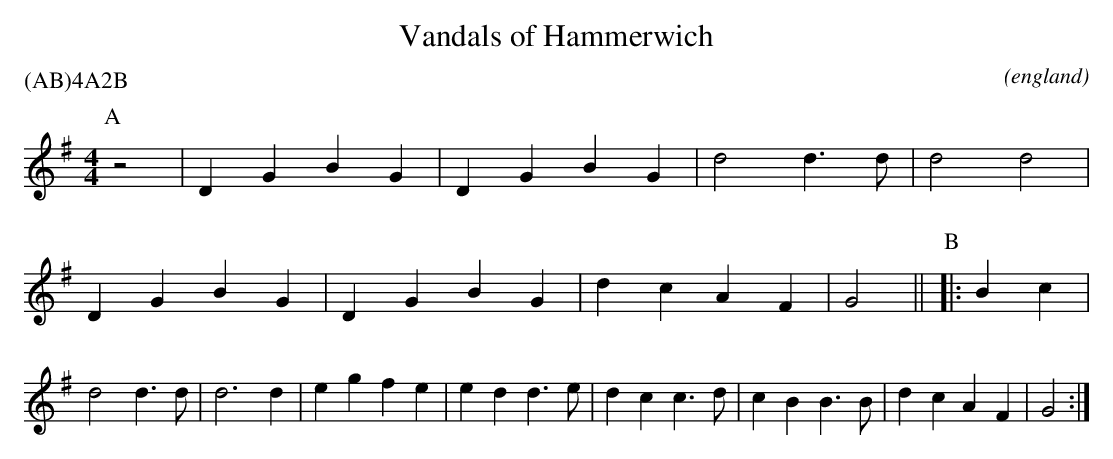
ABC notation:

X:1
T:Vandals of Hammerwich
O:england
M:4/4
C:
P:(AB)4A2B
K:G
P:A
z4    | D2 G2 B2 G2 | D2 G2 B2 G2 | d4    d3 d  | d4       \
d4    | D2 G2 B2 G2 | D2 G2 B2 G2 | d2 c2 A2 F2 | G4       ||\
P:B
|: B2 c2 | d4    d3 d  | d6       d2 | e2 g2 f2 e2 | e2 d2 d3 \
e | d2 c2 c3 d  | c2 B2 B3 B  | d2 c2 A2 F2 | G4       :|
